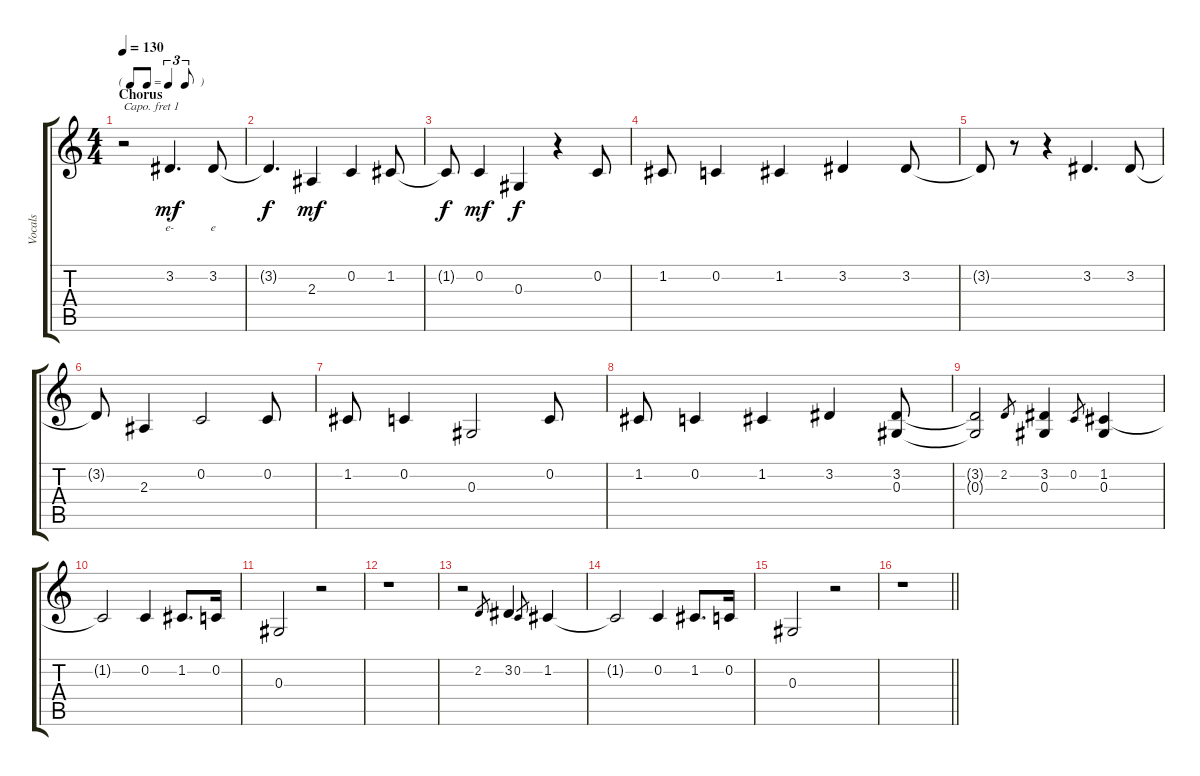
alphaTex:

\track ("Vocals" "Vocals") {instrument lead3calliope}
\staff {score tabs}
\capo 1
\tuning (E4 B3 G3 D3 A2 E2) {hide}
\ts (4 4)
\tf triplet8th
\section ("" "Chorus")
\tempo 130
\clef g2
\ks c
r.2{dy f} 3.2.4{d lyrics (0 "e-") lyrics (1 "") lyrics (2 "") lyrics (3 "") lyrics (4 "") dy mf} 3.2.8{lyrics (0 "e") lyrics (1 "") lyrics (2 "") lyrics (3 "") lyrics (4 "")} |
3.2{t}.4{d dy f} 2.3.4{dy mf} 0.2.4 1.2.8 |
1.2{t}.8{dy f} 0.2.4{dy mf} 0.3.4{dy f} r.4 0.2.8 |
1.2.8 0.2.4 1.2.4 3.2.4 3.2.8 |
3.2{t}.8 r.8 r.4 3.2.4{d} 3.2.8 |
3.2{t}.8 2.3.4 0.2.2 0.2.8 |
1.2.8 0.2.4 0.3.2 0.2.8 |
1.2.8 0.2.4 1.2.4 3.2.4 (3.2 0.3).8 |
(3.2{t} 0.3{t}).2 2.2.8{gr} (3.2 0.3).4 0.2.8{gr} (1.2 0.3).4 |
1.2{t}.2 0.2.4 1.2.8{d} 0.2.16 |
0.3.2 r.2 |
r.1 |
r.2 2.2.8{gr} 3.2.4 0.2.8{gr} 1.2.4 |
1.2{t}.2 0.2.4 1.2.8{d} 0.2.16 |
0.3.2 r.2 |
\barLineRight lightlight
r.1
